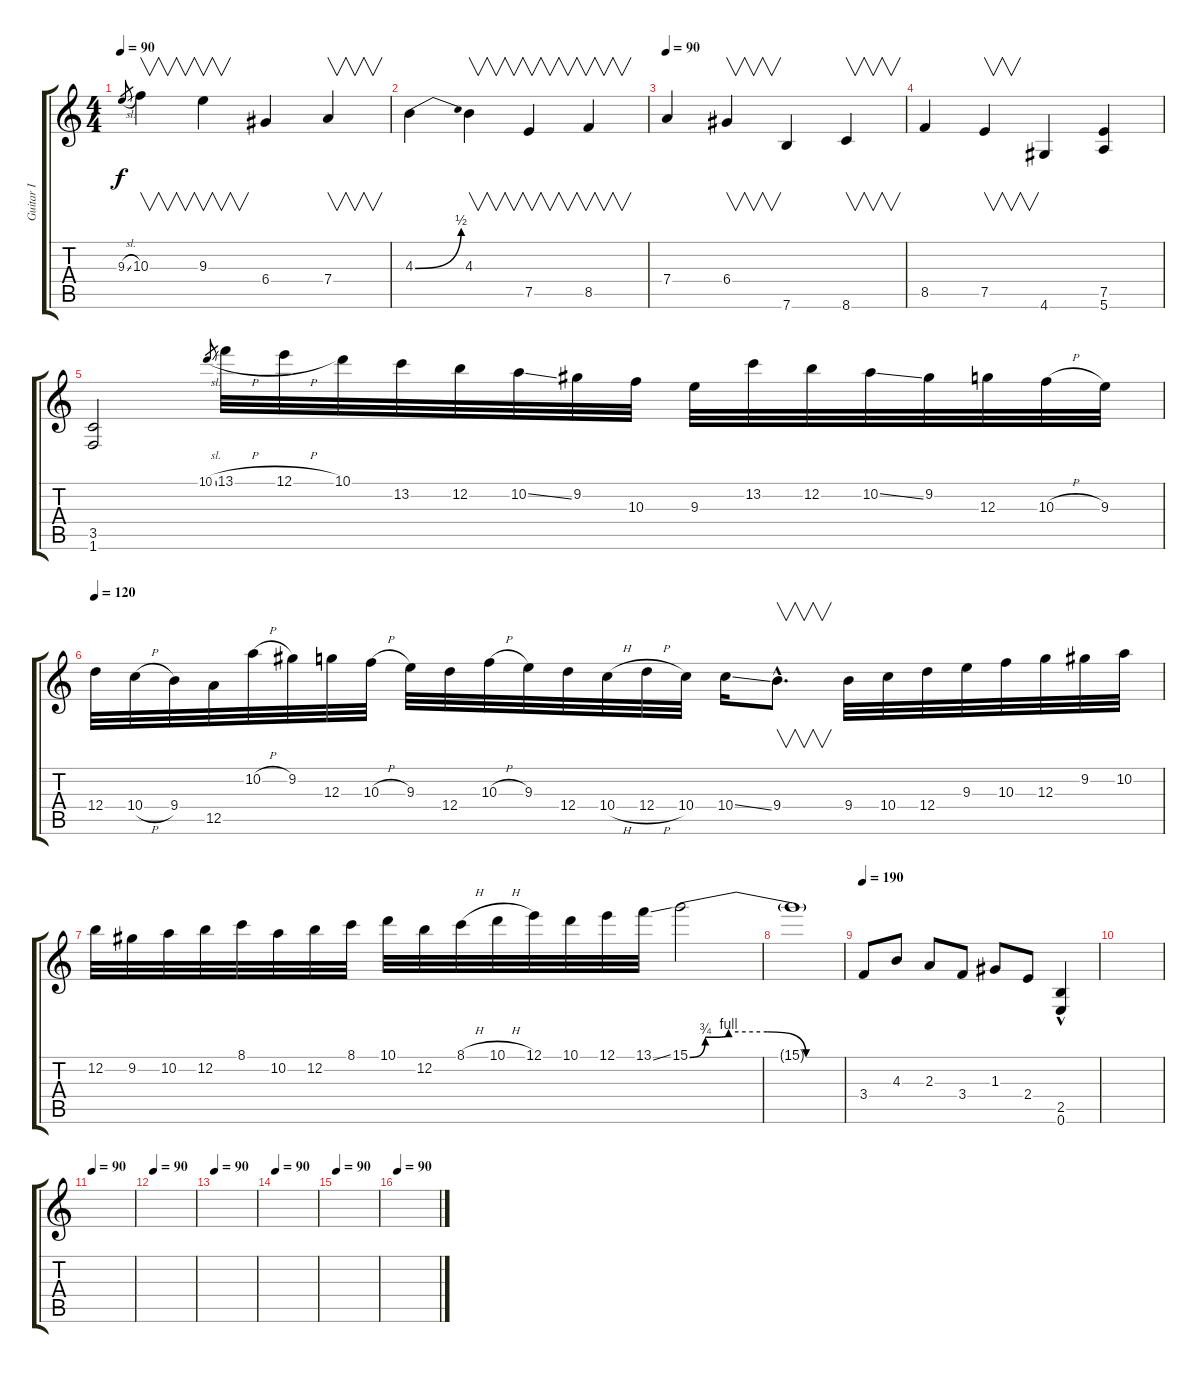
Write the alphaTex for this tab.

\track ("Guitar I" "Guitar I") {instrument overdrivenguitar}
\staff {score tabs}
\tuning (E4 B3 G3 D3 A2 E2) {hide}
\ts (4 4)
\tempo 90
\clef g2
\ks c
9.3{sl}.8{gr dy f} 10.3.4{v} 9.3.4{v} 6.4.4 7.4.4{v} |
4.3{be (bend 0 0 60 2)}.4 4.3.4{v} 7.5.4{v} 8.5.4{v} |
\tempo 90
7.4.4 6.4.4{v} 7.6.4 8.6.4{v} |
8.5.4 7.5.4{v} 4.6.4 (7.5 5.6).4 |
(3.5 1.6).2 10.1{sl}.8{gr} 13.1{h}.32{volume 14} 12.1{h}.32 10.1.32 13.2.32 12.2.32 10.2{ss}.32 9.2.32 10.3.32 9.3.32 13.2.32 12.2.32 10.2{ss}.32 9.2.32 12.3.32 10.3{h}.32 9.3.32 |
\tempo 120
12.4.32 10.4{h}.32 9.4.32 12.5.32 10.2{h}.32 9.2.32 12.3.32 10.3{h}.32 9.3.32 12.4.32 10.3{h}.32 9.3.32 12.4.32 10.4{h}.32 12.4{h}.32 10.4.32 10.4{ss}.16 9.4{hac}.8{v d} 9.4.32 10.4.32 12.4.32 9.3.32 10.3.32 12.3.32 9.2.32 10.2.32 |
12.2.32 9.2.32 10.2.32 12.2.32 8.1.32 10.2.32 12.2.32 8.1.32 10.1.32 12.2.32 8.1{h}.32 10.1{h}.32 12.1.32 10.1.32 12.1.32 13.1{ss}.32 15.1{be (custom 0 0 6 3 15 4 30 4 45 0 60 0)}.2 |
15.1{t}.1 |
\tempo 190
3.4.8{volume 10} 4.3.8 2.3.8 3.4.8 1.3.8 2.4.8 (2.5{hac} 0.6).4 |
|
\tempo 90
|
\tempo 90
|
\tempo 90
|
\tempo 90
|
\tempo 90
|
\tempo 90
